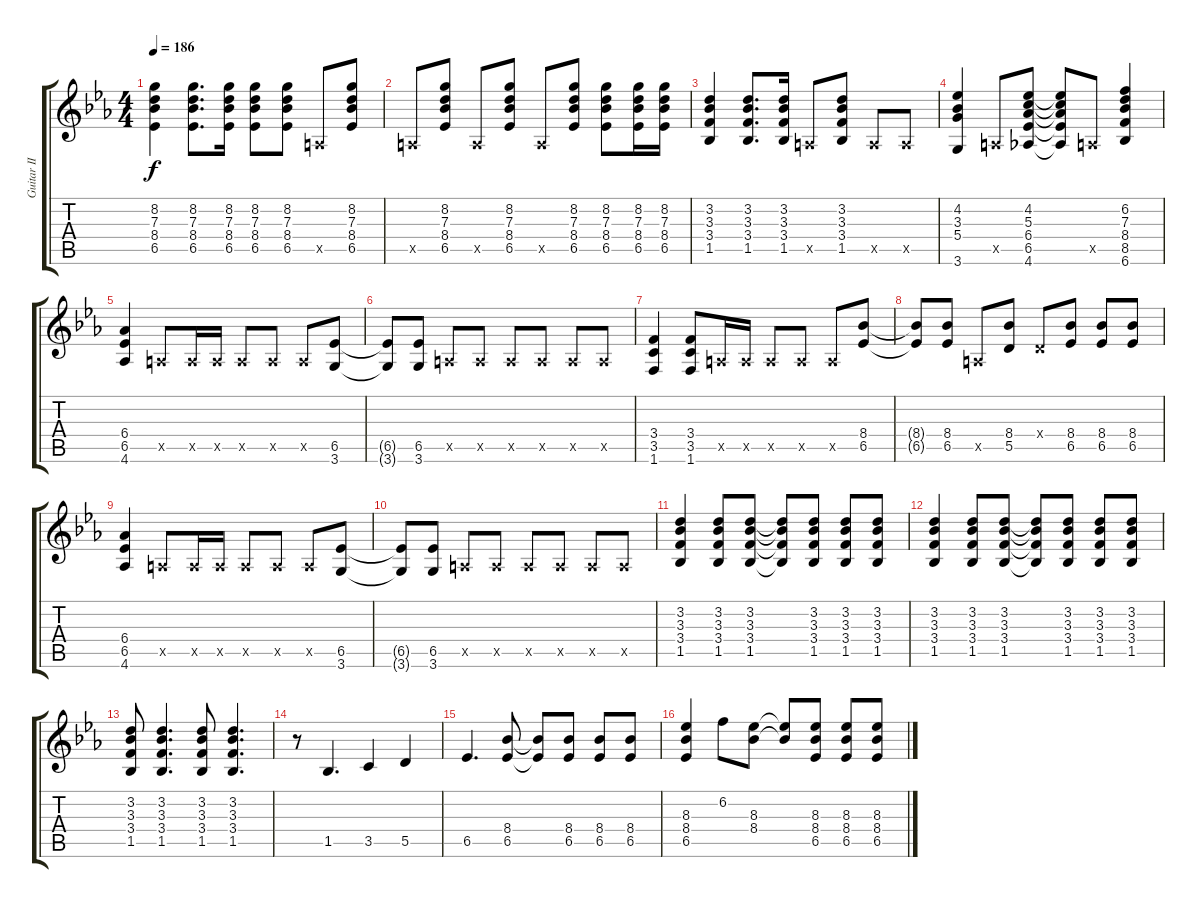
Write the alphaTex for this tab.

\track ("Guitar Ⅱ" "Guitar Ⅱ") {instrument overdrivenguitar}
\staff {score tabs}
\tuning (E4 B3 G3 D3 A2 E2) {hide}
\ts (4 4)
\tempo 186
\clef g2
\ks eb
(8.2 7.3 8.4 6.5).4{dy f} (8.2 7.3 8.4 6.5).8{d} (8.2 7.3 8.4 6.5).16 (8.2 7.3 8.4 6.5).8 (8.2 7.3 8.4 6.5).8 0.5{x}.8 (8.2 7.3 8.4 6.5).8 |
0.5{x}.8 (8.2 7.3 8.4 6.5).8 0.5{x}.8 (8.2 7.3 8.4 6.5).8 0.5{x}.8 (8.2 7.3 8.4 6.5).8 (8.2 7.3 8.4 6.5).8 (8.2 7.3 8.4 6.5).16 (8.2 7.3 8.4 6.5).16 |
(3.2 3.3 3.4 1.5).4 (3.2 3.3 3.4 1.5).8{d} (3.2 3.3 3.4 1.5).16 0.5{x}.8 (3.2 3.3 3.4 1.5).8 0.5{x}.8 0.5{x}.8 |
(4.2 3.3 5.4 3.6).4 0.5{x}.8 (4.2 5.3 6.4 6.5 4.6).8 (4.2{t} 5.3{t} 6.4{t} 6.5{t} 4.6{t}).8 0.5{x}.8 (6.2 7.3 8.4 8.5 6.6).4 |
(6.4 6.5 4.6).4 0.5{x}.8 0.5{x}.16 0.5{x}.16 0.5{x}.8 0.5{x}.8 0.5{x}.8 (6.5 3.6).8 |
(6.5{t} 3.6{t}).8 (6.5 3.6).8 0.5{x}.8 0.5{x}.8 0.5{x}.8 0.5{x}.8 0.5{x}.8 0.5{x}.8 |
(3.4 3.5 1.6).4 (3.4 3.5 1.6).8 0.5{x}.16 0.5{x}.16 0.5{x}.8 0.5{x}.8 0.5{x}.8 (8.4 6.5).8 |
(8.4{t} 6.5{t}).8 (8.4 6.5).8 0.5{x}.8 (8.4 5.5).8 0.4{x}.8 (8.4 6.5).8 (8.4 6.5).8 (8.4 6.5).8 |
(6.4 6.5 4.6).4 0.5{x}.8 0.5{x}.16 0.5{x}.16 0.5{x}.8 0.5{x}.8 0.5{x}.8 (6.5 3.6).8 |
(6.5{t} 3.6{t}).8 (6.5 3.6).8 0.5{x}.8 0.5{x}.8 0.5{x}.8 0.5{x}.8 0.5{x}.8 0.5{x}.8 |
(3.2 3.3 3.4 1.5).4 (3.2 3.3 3.4 1.5).8 (3.2 3.3 3.4 1.5).8 (3.2{t} 3.3{t} 3.4{t} 1.5{t}).8 (3.2 3.3 3.4 1.5).8 (3.2 3.3 3.4 1.5).8 (3.2 3.3 3.4 1.5).8 |
(3.2 3.3 3.4 1.5).4 (3.2 3.3 3.4 1.5).8 (3.2 3.3 3.4 1.5).8 (3.2{t} 3.3{t} 3.4{t} 1.5{t}).8 (3.2 3.3 3.4 1.5).8 (3.2 3.3 3.4 1.5).8 (3.2 3.3 3.4 1.5).8 |
(3.2 3.3 3.4 1.5).8 (3.2 3.3 3.4 1.5).4{d} (3.2 3.3 3.4 1.5).8 (3.2 3.3 3.4 1.5).4{d} |
r.8 1.5.4{d} 3.5.4 5.5.4 |
6.5.4{d} (8.4 6.5).8 (8.4{t} 6.5{t}).8 (8.4 6.5).8 (8.4 6.5).8 (8.4 6.5).8 |
(8.3 8.4 6.5).4 6.2.8 (8.3 8.4).8 (8.3{t} 8.4{t}).8 (8.3 8.4 6.5).8 (8.3 8.4 6.5).8 (8.3 8.4 6.5).8
